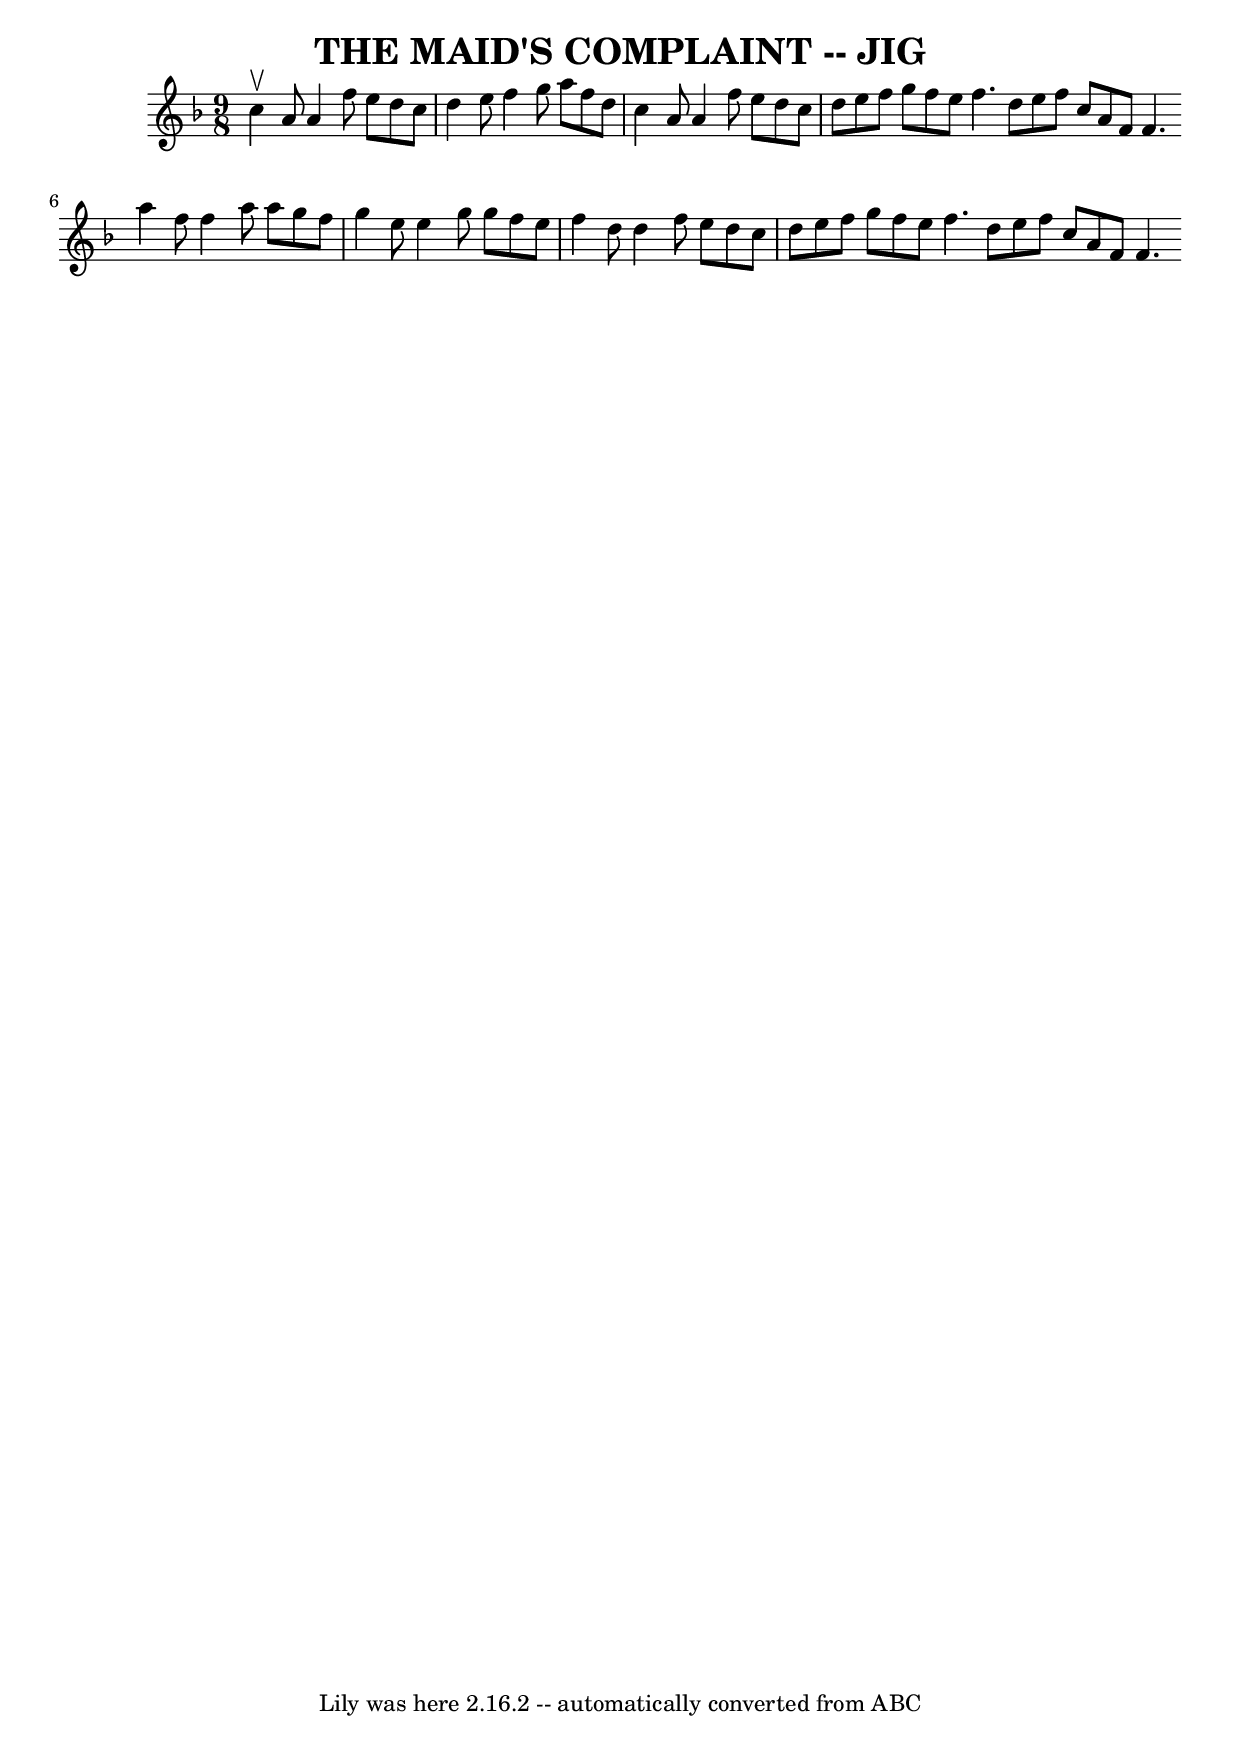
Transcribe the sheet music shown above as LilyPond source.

\version "2.16.2"
\include "Mammoth.ily"
\header {
  %% book = "Ryan's Mammoth Collection of Fiddle Tunes"
  crossRefNumber = "1"
  footnotes = ""
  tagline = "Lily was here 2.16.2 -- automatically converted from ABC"
  title = "THE MAID'S COMPLAINT -- JIG"

}
voicedefault =  {


  \time 9/8 
  \key f \major
  c''4^\upbow a'8 a'4 f''8 e''8 d''8       c''8     |
  d''4 e''8 f''4 g''8 a''8 f''8 d''8     |
  c''4 a'8 a'4 f''8 e''8 d''8 c''8    |
     d''8 e''8 f''8 g''8 f''8 e''8 f''4.    \bar ": |" d''8       e''8 f''8 c''8 a'8 f'8 f'4.    \bar "|."     \bar " |:" a''4       f''8 f''4 a''8 a''8 g''8 f''8     |
  g''4 e''8 e''4    g''8 g''8 f''8 e''8     |
  f''4 d''8 d''4 f''8       e''8 d''8 c''8     |
  d''8 e''8 f''8 g''8 f''8 e''8    f''4.    \bar ": |" d''8 e''8 f''8 c''8 a'8 f'8 f'4.       \bar " |."   

}

\score{
  <<

    \context Staff="default"
    {
      \voicedefault 
      
    }

  >>
  \layout {
    
  }
  \midi {
  }

}
